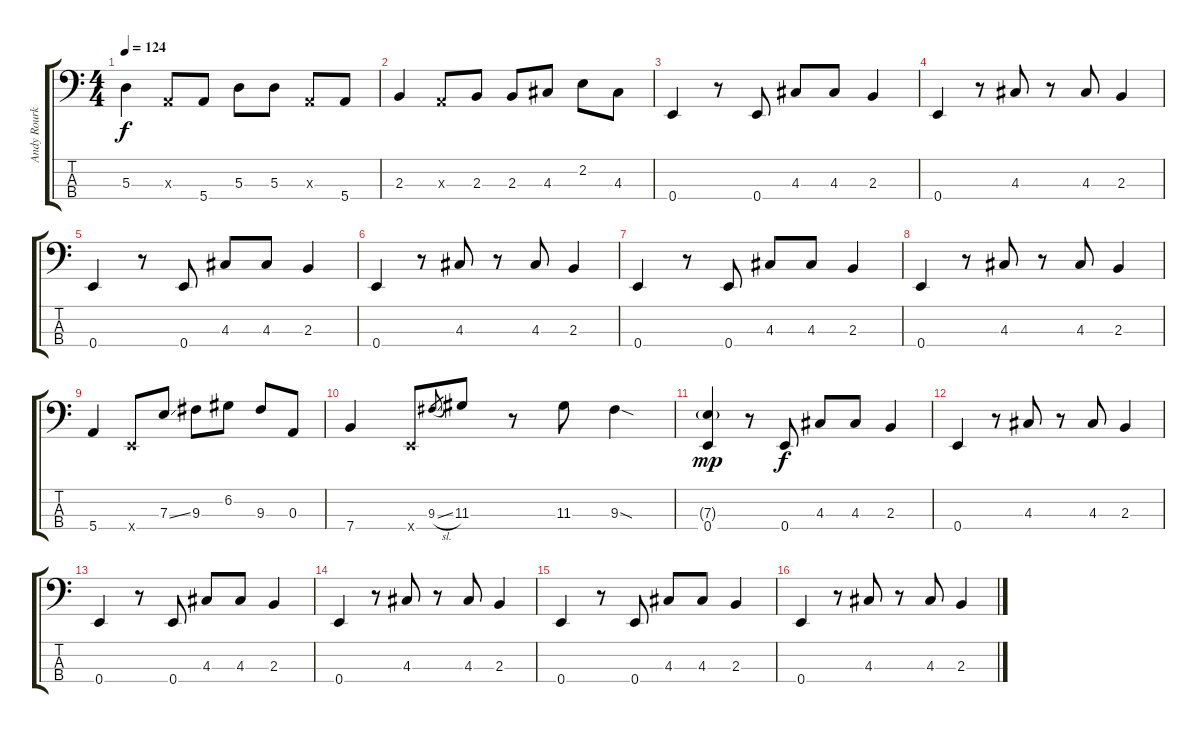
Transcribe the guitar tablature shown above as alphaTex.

\track ("Andy Rourke" "Andy Rourk") {instrument electricbasspick}
\staff {score tabs}
\tuning (G2 D2 A1 E1) {hide}
\ts (4 4)
\tempo 124
\clef f4
\ks c
5.3.4{dy f instrument electricbasspick} 0.3{x}.8 5.4.8 5.3.8 5.3.8 0.3{x}.8 5.4.8 |
2.3.4 0.3{x}.8 2.3.8 2.3.8 4.3.8 2.2.8 4.3.8 |
0.4.4 r.8 0.4.8 4.3.8 4.3.8 2.3.4 |
0.4.4 r.8 4.3.8 r.8 4.3.8 2.3.4 |
0.4.4 r.8 0.4.8 4.3.8 4.3.8 2.3.4 |
0.4.4 r.8 4.3.8 r.8 4.3.8 2.3.4 |
0.4.4 r.8 0.4.8 4.3.8 4.3.8 2.3.4 |
0.4.4 r.8 4.3.8 r.8 4.3.8 2.3.4 |
5.4.4 0.4{x}.8 7.3{ss}.8 9.3.8 6.2.8 9.3.8 0.3.8 |
7.4.4 0.4{x}.8 9.3{sl}.8{gr} 11.3.8 r.8 11.3.8 9.3{sod}.4 |
(7.3{g} 0.4).4{dy mp} r.8 0.4.8{dy f} 4.3.8 4.3.8 2.3.4 |
0.4.4 r.8 4.3.8 r.8 4.3.8 2.3.4 |
0.4.4 r.8 0.4.8 4.3.8 4.3.8 2.3.4 |
0.4.4 r.8 4.3.8 r.8 4.3.8 2.3.4 |
0.4.4 r.8 0.4.8 4.3.8 4.3.8 2.3.4 |
0.4.4 r.8 4.3.8 r.8 4.3.8 2.3.4
